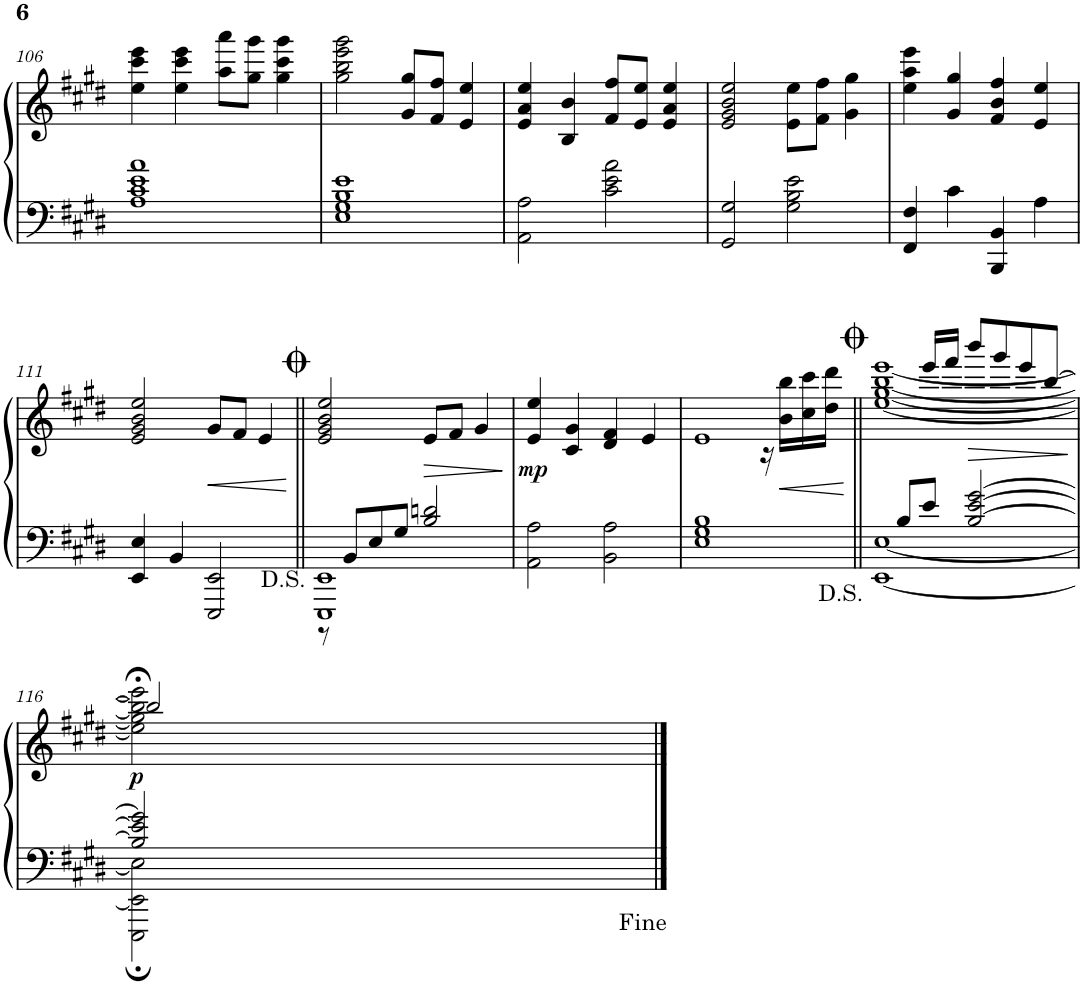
**kern	**kern	**dynam
*part1	*part1	*part1
*staff2	*staff1	*staff1/2
*I"Piano	*	*
*I'Pno.	*	*
!!LO:PB:g=z
*clefF4	*clefG2	*
*k[f#c#g#d#]	*k[f#c#g#d#]	*
*M4/4	*M4/4	*
=106	=106	=106
1A 1c# 1e 1a	4ee\ 4ccc#\ 4eee\	.
.	4ee\ 4ccc#\ 4eee\	.
.	8aa\ 8aaa\L	.
.	8gg#\ 8ggg#\J	.
.	4gg#\ 4ccc#\ 4ggg#\	.
=107	=107	=107
1E 1G# 1B 1e	2gg#\ 2bb\ 2eee\ 2ggg#\	.
.	8g#/ 8gg#/L	.
.	8f#/ 8ff#/J	.
.	4e/ 4ee/	.
=108	=108	=108
2AA\ 2A\	4e/ 4a/ 4ee/	.
.	4B/ 4b/	.
2c#\ 2e\ 2a\	8f#/ 8ff#/L	.
.	8e/ 8ee/J	.
.	4e/ 4a/ 4ee/	.
=109	=109	=109
2GG#/ 2G#/	2e/ 2g#/ 2b/ 2ee/	.
2G#\ 2B\ 2e\	8e\ 8ee\L	.
.	8f#\ 8ff#\J	.
.	4g#\ 4gg#\	.
=110	=110	=110
4FF#/ 4F#/	4ee\ 4aa\ 4eee\	.
4c#\	4g#/ 4gg#/	.
4BBB/ 4BB/	4f#/ 4b/ 4ff#/	.
4A\	4e/ 4ee/	.
!!LO:LB:g=z
=111	=111	=111
4EE/ 4E/	2e/ 2g#/ 2b/ 2ee/	.
4BB/	.	.
!	!	!LO:HP:b
2EEE/ 2EE/	8g#/L	<
.	8f#/J	.
.	4e/	.
=112||	=112||	=112||
*^	*	*
1EEE 1EE	8r	2e/ 2g#/ 2b/ 2ee/	.
.	8BB/L	.	.
.	8E/	.	.
.	8G#/J	.	.
!	!	!	!LO:HP:b
.	2B/ 2dn/	8e/L	>
.	.	8f#/J	.
.	.	4g#/	.
*v	*v	*	*
.	.	[
=113	=113	=113
!	!	!LO:DY:b
2AA\ 2A\	4e/ 4ee/	mp
.	4c#/ 4g#/	.
2BB\ 2A\	4d#/ 4f#/	.
.	4e/	.
=114	=114	=114
*	*^	*
1E 1G# 1B	1e	2.ryy	.
.	.	16r	.
!	!	!	!LO:HP:b
.	.	16b\ 16bb\LL	<
.	.	16cc#\ 16ccc#\	.
.	.	16dd#\ 16ddd#\JJ	.
*	*v	*v	*
.	.	]
=115||	=115||	=115||
*^	*^	*
[<1EE [<1E	4ryy	[<1ee [<1gg# [<1bb [<1eee	4.ryy	.
.	8B/L	.	.	.
.	8e/J	.	16eee/LL	.
.	.	.	16fff#/JJ	.
.	[2B/ [2e/ [2g#/	.	8bbb/L	.
.	.	.	8ggg#/	.
.	.	.	8eee/	.
.	.	.	[>8bb/J	.
*v	*v	*	*	*
*	*v	*v	*
.	.	[
!!LO:LB:g=z
=116	=116	=116
*^	*^	*
!	!	!	!	!LO:DY:b
2EEE\; 2EE\]; 2E\];	2B/] 2e/] 2g#/]	2ee\];< 2gg#\];< 2bb\];< 2eee\];<	2bb/]	p
*v	*v	*	*	*
*	*v	*v	*
==	==	==
*-	*-	*-
